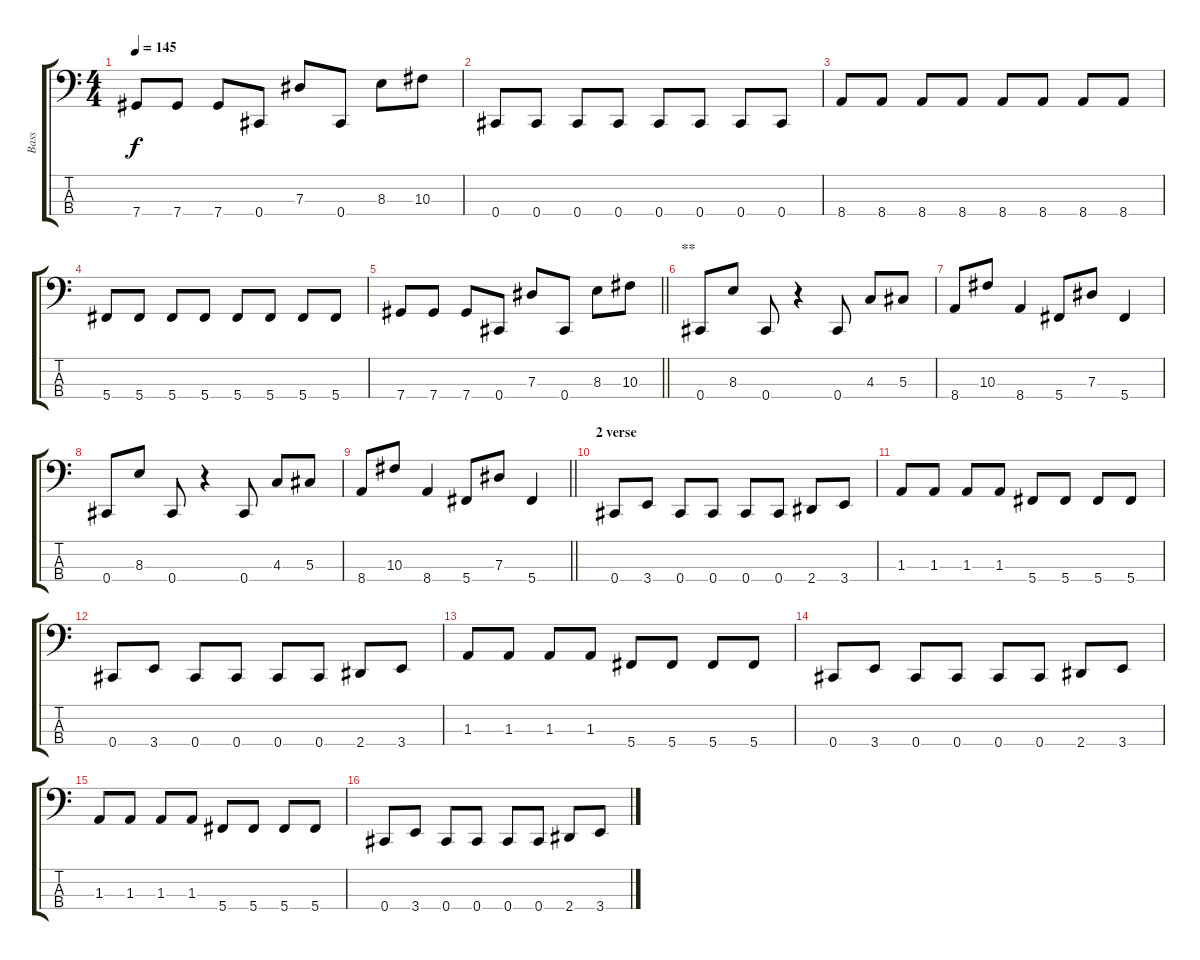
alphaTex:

\track ("Bass" "Bass") {instrument electricbasspick}
\staff {score tabs}
\tuning (Gb2 Db2 Ab1 Db1) {hide}
\ts (4 4)
\tempo 145
\clef f4
\ks c
7.4.8{dy f} 7.4.8 7.4.8 0.4.8 7.3.8 0.4.8 8.3.8 10.3.8 |
0.4.8 0.4.8 0.4.8 0.4.8 0.4.8 0.4.8 0.4.8 0.4.8 |
8.4.8 8.4.8 8.4.8 8.4.8 8.4.8 8.4.8 8.4.8 8.4.8 |
5.4.8 5.4.8 5.4.8 5.4.8 5.4.8 5.4.8 5.4.8 5.4.8 |
\barLineRight lightlight
7.4.8 7.4.8 7.4.8 0.4.8 7.3.8 0.4.8 8.3.8 10.3.8 |
\section ("" "**")
0.4.8 8.3.8 0.4.8 r.4 0.4.8 4.3.8 5.3.8 |
8.4.8 10.3.8 8.4.4 5.4.8 7.3.8 5.4.4 |
0.4.8 8.3.8 0.4.8 r.4 0.4.8 4.3.8 5.3.8 |
\barLineRight lightlight
8.4.8 10.3.8 8.4.4 5.4.8 7.3.8 5.4.4 |
\section ("" "2 verse")
0.4.8 3.4.8 0.4.8 0.4.8 0.4.8 0.4.8 2.4.8 3.4.8 |
1.3.8 1.3.8 1.3.8 1.3.8 5.4.8 5.4.8 5.4.8 5.4.8 |
0.4.8 3.4.8 0.4.8 0.4.8 0.4.8 0.4.8 2.4.8 3.4.8 |
1.3.8 1.3.8 1.3.8 1.3.8 5.4.8 5.4.8 5.4.8 5.4.8 |
0.4.8 3.4.8 0.4.8 0.4.8 0.4.8 0.4.8 2.4.8 3.4.8 |
1.3.8 1.3.8 1.3.8 1.3.8 5.4.8 5.4.8 5.4.8 5.4.8 |
0.4.8 3.4.8 0.4.8 0.4.8 0.4.8 0.4.8 2.4.8 3.4.8
